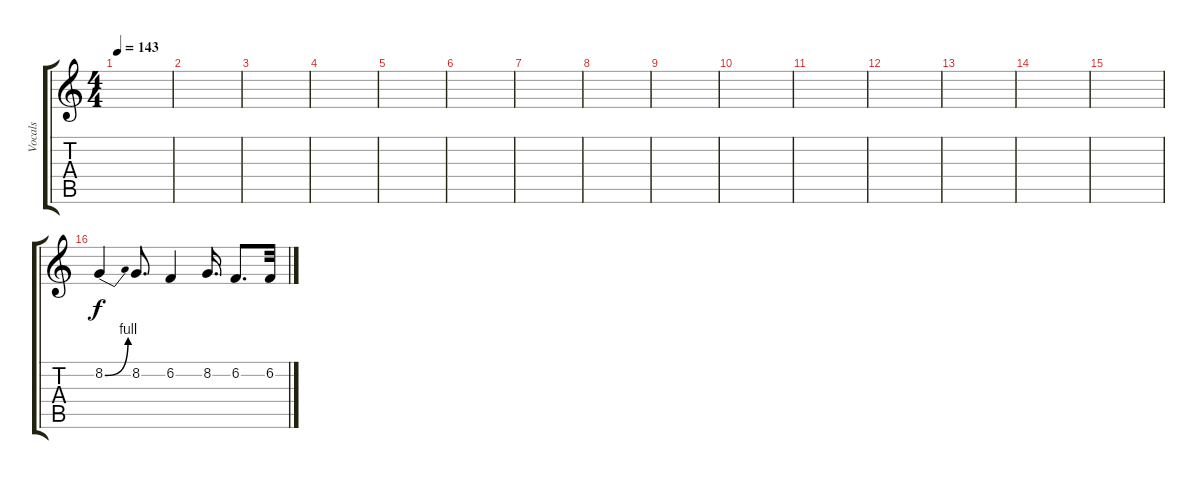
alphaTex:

\track ("Vocals" "Vocals") {instrument lead2sawtooth}
\staff {score tabs}
\tuning (E4 B3 G3 D3 A2 D2) {hide}
\ts (4 4)
\tempo 143
\clef g2
\ks c
|
|
|
|
|
|
|
|
|
|
|
|
|
|
|
8.2{be (bend 0 0 60 4)}.4 8.2.8{d} 6.2.4 8.2.16{d} 6.2.8{d} 6.2.32
